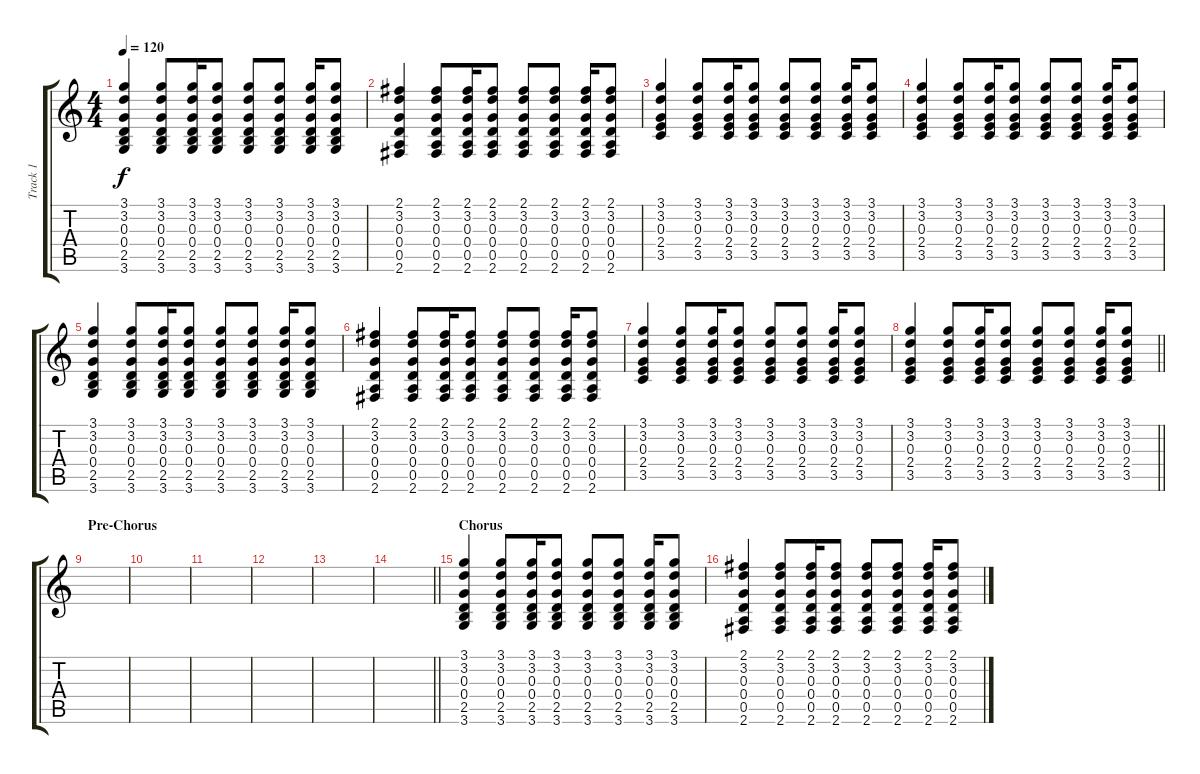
\track ("Track 1" "Track 1") {instrument acousticguitarsteel}
\staff {score tabs}
\tuning (E4 B3 G3 D3 A2 E2) {hide}
\ts (4 4)
\tempo 120
\clef g2
\ks c
(3.1 3.2 0.3 0.4 2.5 3.6).4{dy f} (3.1 3.2 0.3 0.4 2.5 3.6).8 (3.1 3.2 0.3 0.4 2.5 3.6).16 (3.1 3.2 0.3 0.4 2.5 3.6).8 (3.1 3.2 0.3 0.4 2.5 3.6).8 (3.1 3.2 0.3 0.4 2.5 3.6).8 (3.1 3.2 0.3 0.4 2.5 3.6).16 (3.1 3.2 0.3 0.4 2.5 3.6).8 |
(2.1 3.2 0.3 0.4 0.5 2.6).4 (2.1 3.2 0.3 0.4 0.5 2.6).8 (2.1 3.2 0.3 0.4 0.5 2.6).16 (2.1 3.2 0.3 0.4 0.5 2.6).8 (2.1 3.2 0.3 0.4 0.5 2.6).8 (2.1 3.2 0.3 0.4 0.5 2.6).8 (2.1 3.2 0.3 0.4 0.5 2.6).16 (2.1 3.2 0.3 0.4 0.5 2.6).8 |
(3.1 3.2 0.3 2.4 3.5).4 (3.1 3.2 0.3 2.4 3.5).8 (3.1 3.2 0.3 2.4 3.5).16 (3.1 3.2 0.3 2.4 3.5).8 (3.1 3.2 0.3 2.4 3.5).8 (3.1 3.2 0.3 2.4 3.5).8 (3.1 3.2 0.3 2.4 3.5).16 (3.1 3.2 0.3 2.4 3.5).8 |
(3.1 3.2 0.3 2.4 3.5).4 (3.1 3.2 0.3 2.4 3.5).8 (3.1 3.2 0.3 2.4 3.5).16 (3.1 3.2 0.3 2.4 3.5).8 (3.1 3.2 0.3 2.4 3.5).8 (3.1 3.2 0.3 2.4 3.5).8 (3.1 3.2 0.3 2.4 3.5).16 (3.1 3.2 0.3 2.4 3.5).8 |
(3.1 3.2 0.3 0.4 2.5 3.6).4 (3.1 3.2 0.3 0.4 2.5 3.6).8 (3.1 3.2 0.3 0.4 2.5 3.6).16 (3.1 3.2 0.3 0.4 2.5 3.6).8 (3.1 3.2 0.3 0.4 2.5 3.6).8 (3.1 3.2 0.3 0.4 2.5 3.6).8 (3.1 3.2 0.3 0.4 2.5 3.6).16 (3.1 3.2 0.3 0.4 2.5 3.6).8 |
(2.1 3.2 0.3 0.4 0.5 2.6).4 (2.1 3.2 0.3 0.4 0.5 2.6).8 (2.1 3.2 0.3 0.4 0.5 2.6).16 (2.1 3.2 0.3 0.4 0.5 2.6).8 (2.1 3.2 0.3 0.4 0.5 2.6).8 (2.1 3.2 0.3 0.4 0.5 2.6).8 (2.1 3.2 0.3 0.4 0.5 2.6).16 (2.1 3.2 0.3 0.4 0.5 2.6).8 |
(3.1 3.2 0.3 2.4 3.5).4 (3.1 3.2 0.3 2.4 3.5).8 (3.1 3.2 0.3 2.4 3.5).16 (3.1 3.2 0.3 2.4 3.5).8 (3.1 3.2 0.3 2.4 3.5).8 (3.1 3.2 0.3 2.4 3.5).8 (3.1 3.2 0.3 2.4 3.5).16 (3.1 3.2 0.3 2.4 3.5).8 |
\barLineRight lightlight
(3.1 3.2 0.3 2.4 3.5).4 (3.1 3.2 0.3 2.4 3.5).8 (3.1 3.2 0.3 2.4 3.5).16 (3.1 3.2 0.3 2.4 3.5).8 (3.1 3.2 0.3 2.4 3.5).8 (3.1 3.2 0.3 2.4 3.5).8 (3.1 3.2 0.3 2.4 3.5).16 (3.1 3.2 0.3 2.4 3.5).8 |
\section ("" "Pre-Chorus")
|
|
|
|
|
\barLineRight lightlight
|
\section ("" "Chorus")
(3.1 3.2 0.3 0.4 2.5 3.6).4 (3.1 3.2 0.3 0.4 2.5 3.6).8 (3.1 3.2 0.3 0.4 2.5 3.6).16 (3.1 3.2 0.3 0.4 2.5 3.6).8 (3.1 3.2 0.3 0.4 2.5 3.6).8 (3.1 3.2 0.3 0.4 2.5 3.6).8 (3.1 3.2 0.3 0.4 2.5 3.6).16 (3.1 3.2 0.3 0.4 2.5 3.6).8 |
(2.1 3.2 0.3 0.4 0.5 2.6).4 (2.1 3.2 0.3 0.4 0.5 2.6).8 (2.1 3.2 0.3 0.4 0.5 2.6).16 (2.1 3.2 0.3 0.4 0.5 2.6).8 (2.1 3.2 0.3 0.4 0.5 2.6).8 (2.1 3.2 0.3 0.4 0.5 2.6).8 (2.1 3.2 0.3 0.4 0.5 2.6).16 (2.1 3.2 0.3 0.4 0.5 2.6).8
